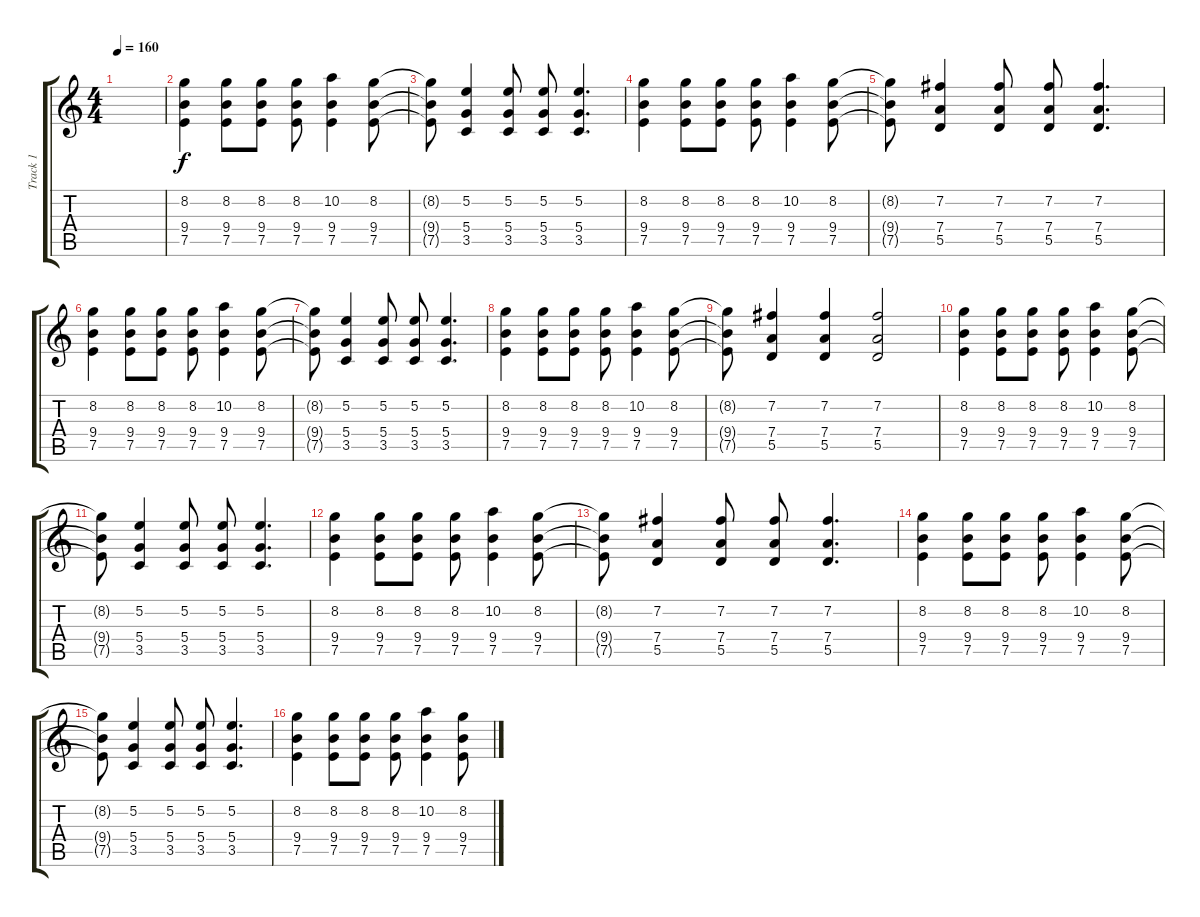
\track ("Track 1" "Track 1") {instrument acousticguitarsteel}
\staff {score tabs}
\tuning (E4 B3 G3 D3 A2 E2) {hide}
\ts (4 4)
\tempo 160
\clef g2
\ks c
|
(8.2 9.4 7.5).4 (8.2 9.4 7.5).8 (8.2 9.4 7.5).8 (8.2 9.4 7.5).8 (10.2 9.4 7.5).4 (8.2 9.4 7.5).8 |
(8.2{t} 9.4{t} 7.5{t}).8 (5.2 5.4 3.5).4 (5.2 5.4 3.5).8 (5.2 5.4 3.5).8 (5.2 5.4 3.5).4{d} |
(8.2 9.4 7.5).4 (8.2 9.4 7.5).8 (8.2 9.4 7.5).8 (8.2 9.4 7.5).8 (10.2 9.4 7.5).4 (8.2 9.4 7.5).8 |
(8.2{t} 9.4{t} 7.5{t}).8 (7.2 7.4 5.5).4 (7.2 7.4 5.5).8 (7.2 7.4 5.5).8 (7.2 7.4 5.5).4{d} |
(8.2 9.4 7.5).4 (8.2 9.4 7.5).8 (8.2 9.4 7.5).8 (8.2 9.4 7.5).8 (10.2 9.4 7.5).4 (8.2 9.4 7.5).8 |
(8.2{t} 9.4{t} 7.5{t}).8 (5.2 5.4 3.5).4 (5.2 5.4 3.5).8 (5.2 5.4 3.5).8 (5.2 5.4 3.5).4{d} |
(8.2 9.4 7.5).4 (8.2 9.4 7.5).8 (8.2 9.4 7.5).8 (8.2 9.4 7.5).8 (10.2 9.4 7.5).4 (8.2 9.4 7.5).8 |
(8.2{t} 9.4{t} 7.5{t}).8 (7.2 7.4 5.5).4 (7.2 7.4 5.5).4 (7.2 7.4 5.5).2 |
(8.2 9.4 7.5).4 (8.2 9.4 7.5).8 (8.2 9.4 7.5).8 (8.2 9.4 7.5).8 (10.2 9.4 7.5).4 (8.2 9.4 7.5).8 |
(8.2{t} 9.4{t} 7.5{t}).8 (5.2 5.4 3.5).4 (5.2 5.4 3.5).8 (5.2 5.4 3.5).8 (5.2 5.4 3.5).4{d} |
(8.2 9.4 7.5).4 (8.2 9.4 7.5).8 (8.2 9.4 7.5).8 (8.2 9.4 7.5).8 (10.2 9.4 7.5).4 (8.2 9.4 7.5).8 |
(8.2{t} 9.4{t} 7.5{t}).8 (7.2 7.4 5.5).4 (7.2 7.4 5.5).8 (7.2 7.4 5.5).8 (7.2 7.4 5.5).4{d} |
(8.2 9.4 7.5).4 (8.2 9.4 7.5).8 (8.2 9.4 7.5).8 (8.2 9.4 7.5).8 (10.2 9.4 7.5).4 (8.2 9.4 7.5).8 |
(8.2{t} 9.4{t} 7.5{t}).8 (5.2 5.4 3.5).4 (5.2 5.4 3.5).8 (5.2 5.4 3.5).8 (5.2 5.4 3.5).4{d} |
(8.2 9.4 7.5).4 (8.2 9.4 7.5).8 (8.2 9.4 7.5).8 (8.2 9.4 7.5).8 (10.2 9.4 7.5).4 (8.2 9.4 7.5).8
